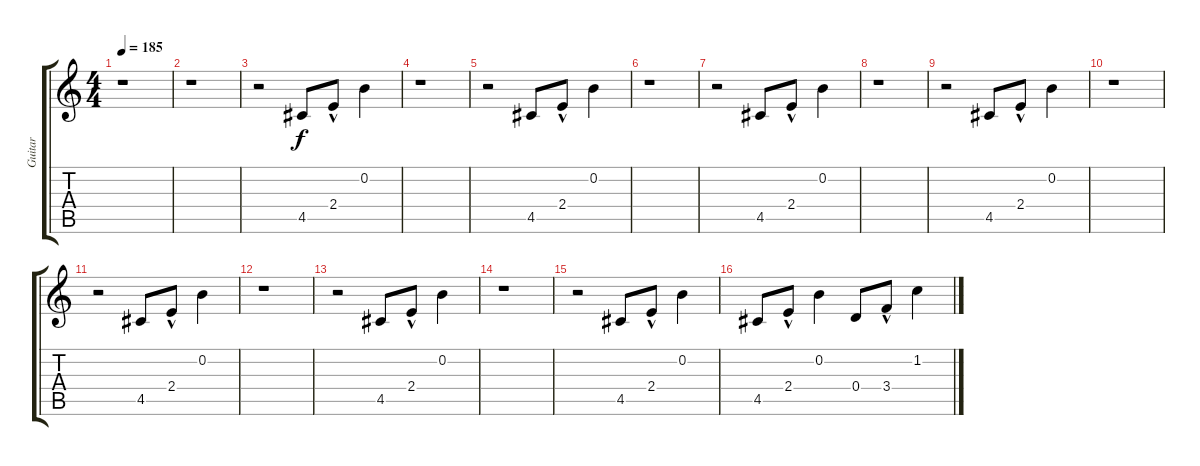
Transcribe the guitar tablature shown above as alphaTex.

\track ("Guitar " "Guitar ") {instrument distortionguitar}
\staff {score tabs}
\tuning (E4 B3 G3 D3 A2 E2) {hide}
\ts (4 4)
\tempo 185
\clef g2
\ks c
r.1{dy f instrument distortionguitar} |
r.1 |
r.2 4.5.8 2.4{hac}.8 0.2.4 |
r.1 |
r.2 4.5.8 2.4{hac}.8 0.2.4 |
r.1 |
r.2 4.5.8 2.4{hac}.8 0.2.4 |
r.1 |
r.2 4.5.8 2.4{hac}.8 0.2.4 |
r.1 |
r.2 4.5.8 2.4{hac}.8 0.2.4 |
r.1 |
r.2 4.5.8 2.4{hac}.8 0.2.4 |
r.1 |
r.2 4.5.8 2.4{hac}.8 0.2.4 |
4.5.8 2.4{hac}.8 0.2.4 0.4.8 3.4{hac}.8 1.2.4
